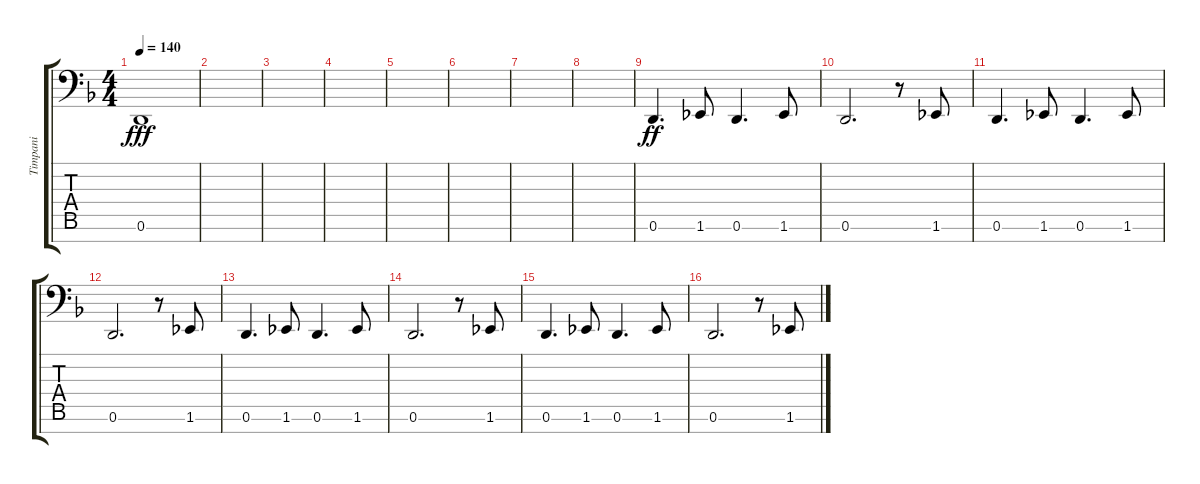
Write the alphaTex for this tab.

\track ("Timpani" "Timpani") {instrument timpani}
\staff {score tabs}
\tuning (E4 B3 G3 D3 A2 D2 B0) {hide}
\ts (4 4)
\tempo 140
\clef f4
\ks dminor
0.6.1{dy fff} |
|
|
|
|
|
|
|
0.6.4{d dy ff} 1.6.8 0.6.4{d} 1.6.8 |
0.6.2{d} r.8 1.6.8 |
0.6.4{d} 1.6.8 0.6.4{d} 1.6.8 |
0.6.2{d} r.8 1.6.8 |
0.6.4{d} 1.6.8 0.6.4{d} 1.6.8 |
0.6.2{d} r.8 1.6.8 |
0.6.4{d} 1.6.8 0.6.4{d} 1.6.8 |
0.6.2{d} r.8 1.6.8
